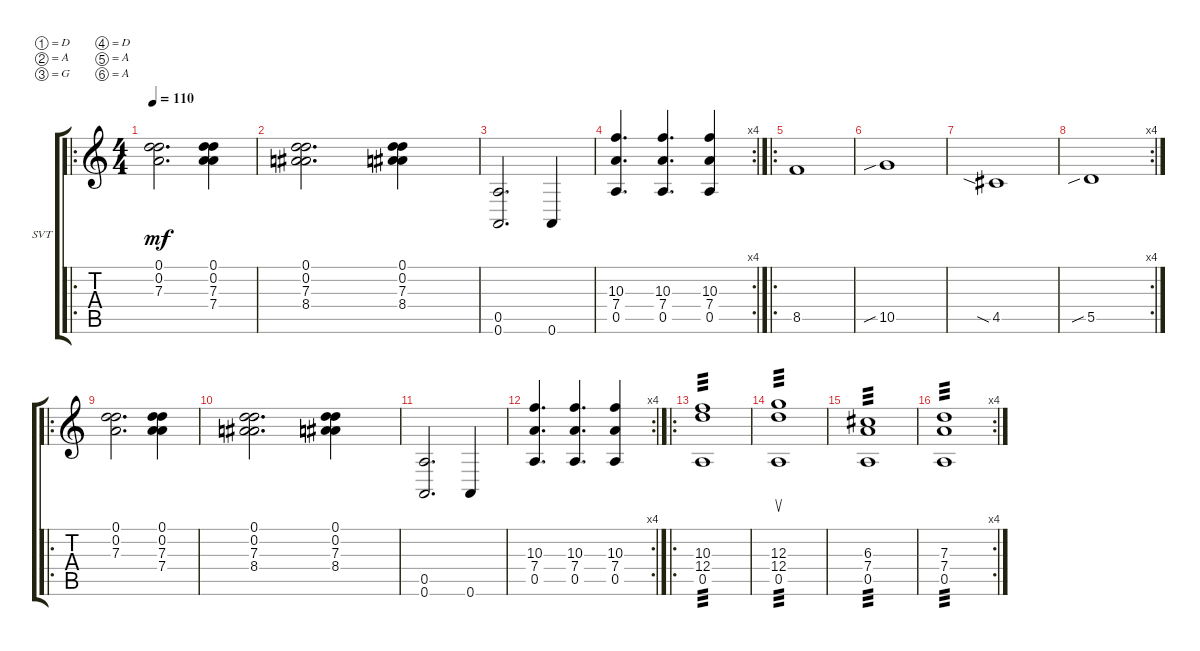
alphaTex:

\defaultSystemsLayout 4
\bracketExtendMode groupsimilarinstruments
\firstSystemTrackNameOrientation horizontal
\otherSystemsTrackNameOrientation horizontal
\track ("Guitar Steve Von Til" "SVT") {instrument distortionguitar}
\staff {score tabs}
\tuning (D4 A3 G3 D3 A2 A1)
\ro
\ts (4 4)
\tempo 110
\clef g2
\ks c
(0.1 0.2 7.3).2{d dy mf instrument distortionguitar} (0.1 0.2 7.3 7.4).4 |
(7.3 8.4 0.2 0.1).2{d} (8.4 7.3 0.2 0.1).4 |
(0.6 0.5).2{d} 0.6.4 |
\rc 4
(0.5 7.4 10.3).4{d} (0.5 7.4 10.3).4{d} (0.5 7.4 10.3).4 |
\ro
8.5.1 |
10.5{sib}.1 |
4.5{sia}.1 |
\rc 4
5.5{sib}.1 |
\ro
(0.1 0.2 7.3).2{d} (0.1 0.2 7.3 7.4).4 |
(7.3 8.4 0.2 0.1).2{d} (8.4 7.3 0.2 0.1).4 |
(0.6 0.5).2{d} 0.6.4 |
\rc 4
(0.5 7.4 10.3).4{d} (0.5 7.4 10.3).4{d} (0.5 7.4 10.3).4 |
\ro
(0.5 12.4 10.3).1{tp 3} |
(0.5 12.4 12.3).1{su tp 3} |
(0.5 7.4 6.3).1{tp 3} |
\rc 4
(0.5 7.4 7.3).1{tp 3}
